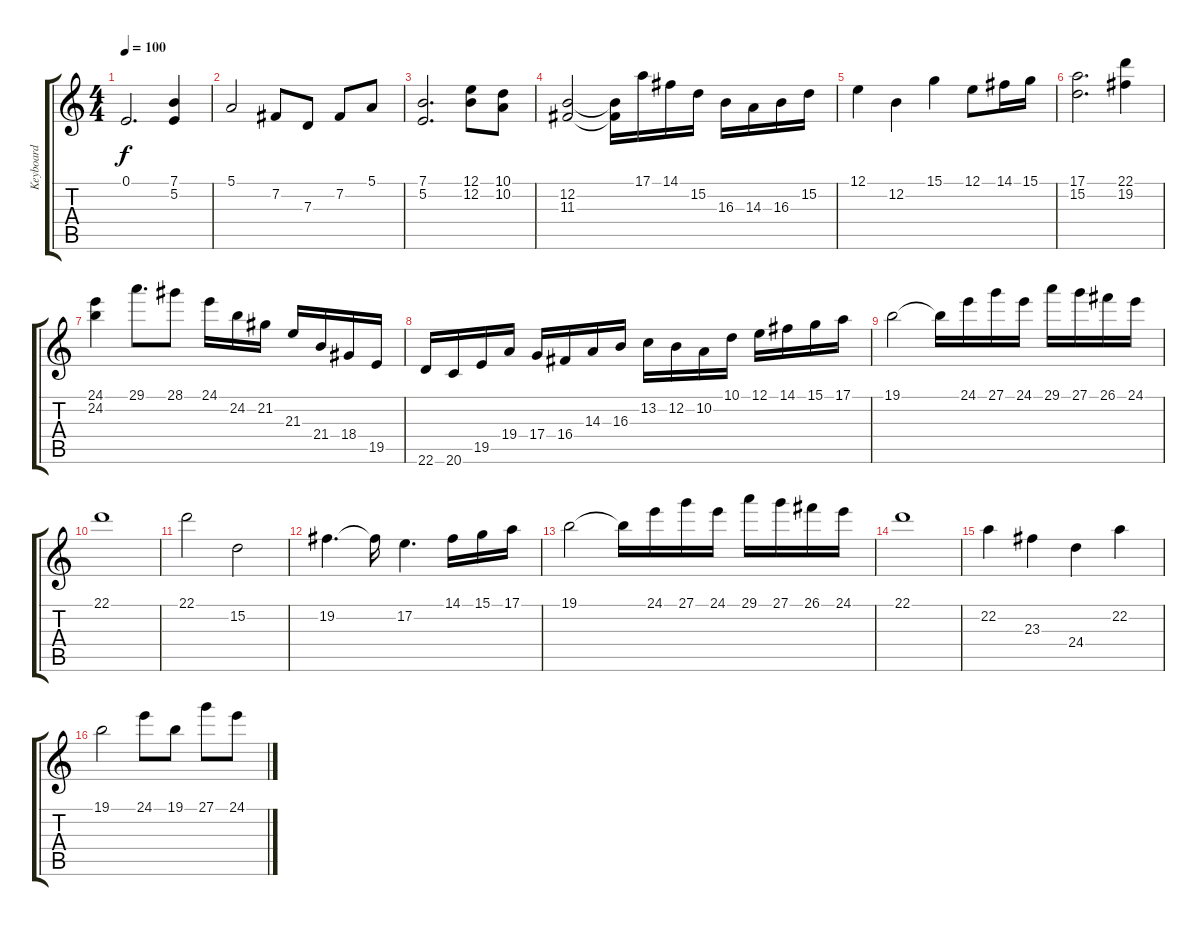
\track ("Keyboard" "Keyboard") {instrument stringensemble1}
\staff {score tabs}
\tuning (E4 B3 G3 D3 A2 E2) {hide}
\ts (4 4)
\tempo 100
\clef g2
\ks c
0.1.2{d dy f} (7.1 5.2).4 |
5.1.2 7.2.8 7.3.8 7.2.8 5.1.8 |
(7.1 5.2).2{d} (12.1 12.2).8 (10.1 10.2).8 |
(12.2 11.3).2 (12.2{t} 11.3{t}).16 17.1.16 14.1.16 15.2.16 16.3.16 14.3.16 16.3.16 15.2.16 |
12.1.4 12.2.4 15.1.4 12.1.8 14.1.16 15.1.16 |
(17.1 15.2).2{d} (22.1 19.2).4 |
(24.1 24.2).4 29.1.8{d} 28.1.8 24.1.16 24.2.16 21.2.16 21.3.16 21.4.16 18.4.16 19.5.16 |
22.6.16 20.6.16 19.5.16 19.4.16 17.4.16 16.4.16 14.3.16 16.3.16 13.2.16 12.2.16 10.2.16 10.1.16 12.1.16 14.1.16 15.1.16 17.1.16 |
19.1.2 19.1{t}.16 24.1.16 27.1.16 24.1.16 29.1.16 27.1.16 26.1.16 24.1.16 |
22.1.1 |
22.1.2 15.2.2 |
19.2.4{d} 19.2{t}.16 17.2.4{d} 14.1.16 15.1.16 17.1.16 |
19.1.2 19.1{t}.16 24.1.16 27.1.16 24.1.16 29.1.16 27.1.16 26.1.16 24.1.16 |
22.1.1 |
22.2.4 23.3.4 24.4.4 22.2.4 |
19.1.2 24.1.8 19.1.8 27.1.8 24.1.8
